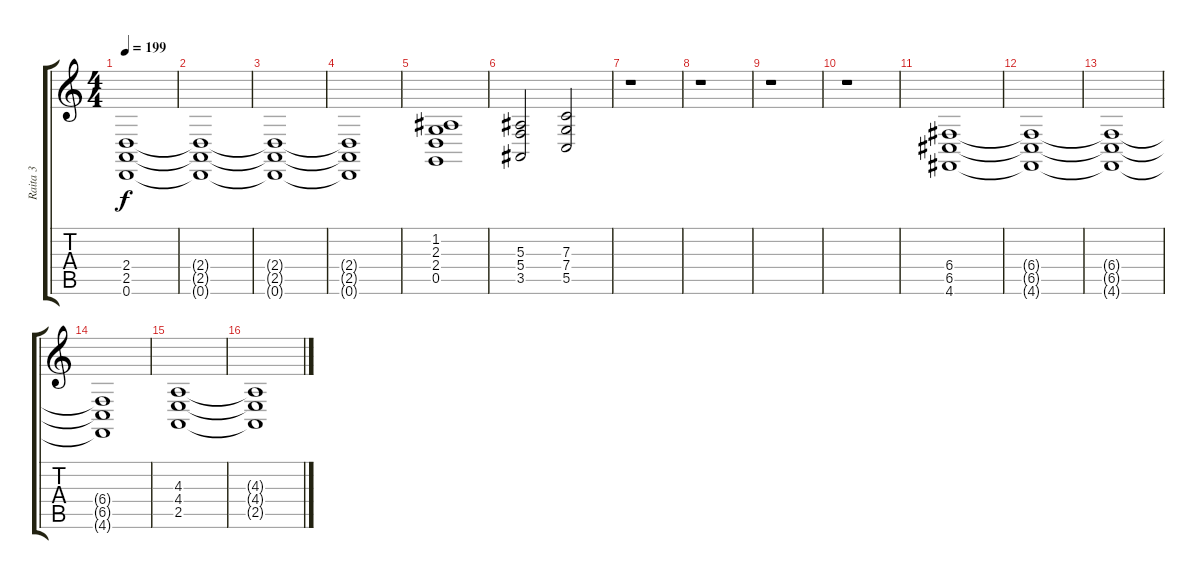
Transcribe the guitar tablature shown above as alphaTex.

\track ("Raita 3" "Raita 3") {instrument stringensemble1}
\staff {score tabs}
\tuning (D4 A3 F3 C3 G2 D2) {hide}
\ts (4 4)
\tempo 199
\clef g2
\ks c
(2.4 2.5 0.6).1{dy f} |
(2.4{t} 2.5{t} 0.6{t}).1 |
(2.4{t} 2.5{t} 0.6{t}).1 |
(2.4{t} 2.5{t} 0.6{t}).1 |
(1.2 2.3 2.4 0.5).1 |
(5.3 5.4 3.5).2 (7.3 7.4 5.5).2 |
r.1 |
r.1 |
r.1 |
r.1 |
(6.4 6.5 4.6).1 |
(6.4{t} 6.5{t} 4.6{t}).1 |
(6.4{t} 6.5{t} 4.6{t}).1 |
(6.4{t} 6.5{t} 4.6{t}).1 |
(4.3 4.4 2.5).1 |
(4.3{t} 4.4{t} 2.5{t}).1
